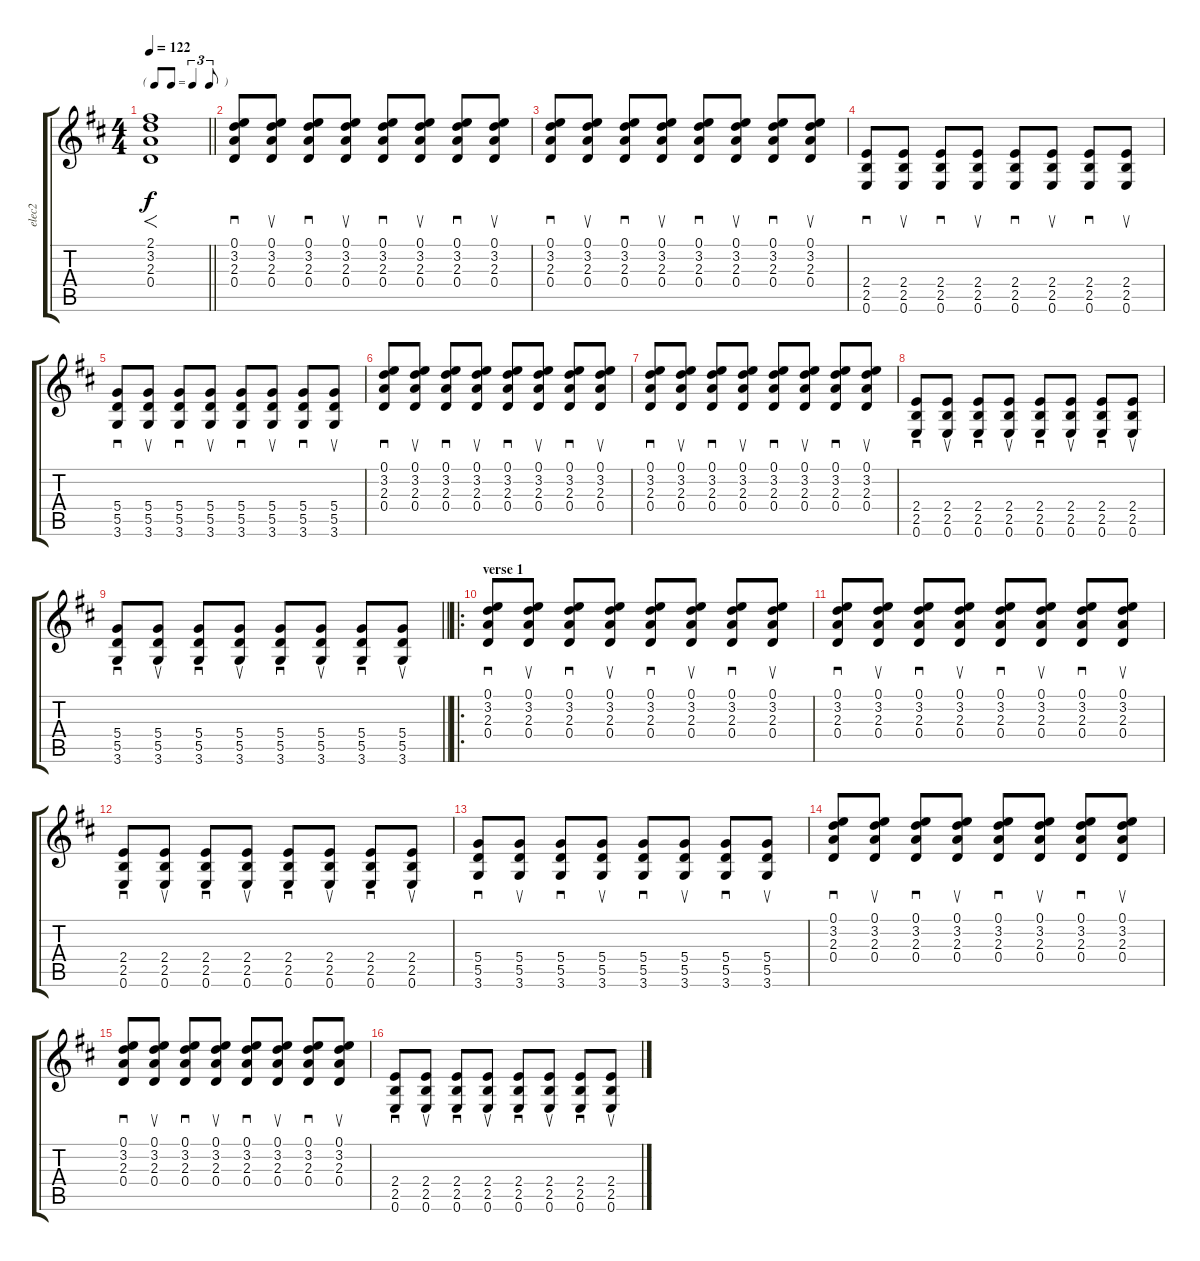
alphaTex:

\track ("elec2" "elec2") {instrument distortionguitar}
\staff {score tabs}
\tuning (E4 B3 G3 D3 A2 E2) {hide}
\ts (4 4)
\tf triplet8th
\tempo 122
\clef g2
\barLineRight lightlight
\ks d
(2.1 3.2 2.3 0.4).1{f dy f instrument distortionguitar} |
(0.1 3.2 2.3 0.4).8{sd} (0.1 3.2 2.3 0.4).8{su} (0.1 3.2 2.3 0.4).8{sd} (0.1 3.2 2.3 0.4).8{su} (0.1 3.2 2.3 0.4).8{sd} (0.1 3.2 2.3 0.4).8{su} (0.1 3.2 2.3 0.4).8{sd} (0.1 3.2 2.3 0.4).8{su} |
(0.1 3.2 2.3 0.4).8{sd} (0.1 3.2 2.3 0.4).8{su} (0.1 3.2 2.3 0.4).8{sd} (0.1 3.2 2.3 0.4).8{su} (0.1 3.2 2.3 0.4).8{sd} (0.1 3.2 2.3 0.4).8{su} (0.1 3.2 2.3 0.4).8{sd} (0.1 3.2 2.3 0.4).8{su} |
(2.4 2.5 0.6).8{sd} (2.4 2.5 0.6).8{su} (2.4 2.5 0.6).8{sd} (2.4 2.5 0.6).8{su} (2.4 2.5 0.6).8{sd} (2.4 2.5 0.6).8{su} (2.4 2.5 0.6).8{sd} (2.4 2.5 0.6).8{su} |
(5.4 5.5 3.6).8{sd} (5.4 5.5 3.6).8{su} (5.4 5.5 3.6).8{sd} (5.4 5.5 3.6).8{su} (5.4 5.5 3.6).8{sd} (5.4 5.5 3.6).8{su} (5.4 5.5 3.6).8{sd} (5.4 5.5 3.6).8{su} |
(0.1 3.2 2.3 0.4).8{sd} (0.1 3.2 2.3 0.4).8{su} (0.1 3.2 2.3 0.4).8{sd} (0.1 3.2 2.3 0.4).8{su} (0.1 3.2 2.3 0.4).8{sd} (0.1 3.2 2.3 0.4).8{su} (0.1 3.2 2.3 0.4).8{sd} (0.1 3.2 2.3 0.4).8{su} |
(0.1 3.2 2.3 0.4).8{sd} (0.1 3.2 2.3 0.4).8{su} (0.1 3.2 2.3 0.4).8{sd} (0.1 3.2 2.3 0.4).8{su} (0.1 3.2 2.3 0.4).8{sd} (0.1 3.2 2.3 0.4).8{su} (0.1 3.2 2.3 0.4).8{sd} (0.1 3.2 2.3 0.4).8{su} |
(2.4 2.5 0.6).8{sd} (2.4 2.5 0.6).8{su} (2.4 2.5 0.6).8{sd} (2.4 2.5 0.6).8{su} (2.4 2.5 0.6).8{sd} (2.4 2.5 0.6).8{su} (2.4 2.5 0.6).8{sd} (2.4 2.5 0.6).8{su} |
\barLineRight lightlight
(5.4 5.5 3.6).8{sd} (5.4 5.5 3.6).8{su} (5.4 5.5 3.6).8{sd} (5.4 5.5 3.6).8{su} (5.4 5.5 3.6).8{sd} (5.4 5.5 3.6).8{su} (5.4 5.5 3.6).8{sd} (5.4 5.5 3.6).8{su} |
\ro
\section ("" "verse 1")
(0.1 3.2 2.3 0.4).8{sd} (0.1 3.2 2.3 0.4).8{su} (0.1 3.2 2.3 0.4).8{sd} (0.1 3.2 2.3 0.4).8{su} (0.1 3.2 2.3 0.4).8{sd} (0.1 3.2 2.3 0.4).8{su} (0.1 3.2 2.3 0.4).8{sd} (0.1 3.2 2.3 0.4).8{su} |
(0.1 3.2 2.3 0.4).8{sd} (0.1 3.2 2.3 0.4).8{su} (0.1 3.2 2.3 0.4).8{sd} (0.1 3.2 2.3 0.4).8{su} (0.1 3.2 2.3 0.4).8{sd} (0.1 3.2 2.3 0.4).8{su} (0.1 3.2 2.3 0.4).8{sd} (0.1 3.2 2.3 0.4).8{su} |
(2.4 2.5 0.6).8{sd} (2.4 2.5 0.6).8{su} (2.4 2.5 0.6).8{sd} (2.4 2.5 0.6).8{su} (2.4 2.5 0.6).8{sd} (2.4 2.5 0.6).8{su} (2.4 2.5 0.6).8{sd} (2.4 2.5 0.6).8{su} |
(5.4 5.5 3.6).8{sd} (5.4 5.5 3.6).8{su} (5.4 5.5 3.6).8{sd} (5.4 5.5 3.6).8{su} (5.4 5.5 3.6).8{sd} (5.4 5.5 3.6).8{su} (5.4 5.5 3.6).8{sd} (5.4 5.5 3.6).8{su} |
(0.1 3.2 2.3 0.4).8{sd} (0.1 3.2 2.3 0.4).8{su} (0.1 3.2 2.3 0.4).8{sd} (0.1 3.2 2.3 0.4).8{su} (0.1 3.2 2.3 0.4).8{sd} (0.1 3.2 2.3 0.4).8{su} (0.1 3.2 2.3 0.4).8{sd} (0.1 3.2 2.3 0.4).8{su} |
(0.1 3.2 2.3 0.4).8{sd} (0.1 3.2 2.3 0.4).8{su} (0.1 3.2 2.3 0.4).8{sd} (0.1 3.2 2.3 0.4).8{su} (0.1 3.2 2.3 0.4).8{sd} (0.1 3.2 2.3 0.4).8{su} (0.1 3.2 2.3 0.4).8{sd} (0.1 3.2 2.3 0.4).8{su} |
(2.4 2.5 0.6).8{sd} (2.4 2.5 0.6).8{su} (2.4 2.5 0.6).8{sd} (2.4 2.5 0.6).8{su} (2.4 2.5 0.6).8{sd} (2.4 2.5 0.6).8{su} (2.4 2.5 0.6).8{sd} (2.4 2.5 0.6).8{su}
